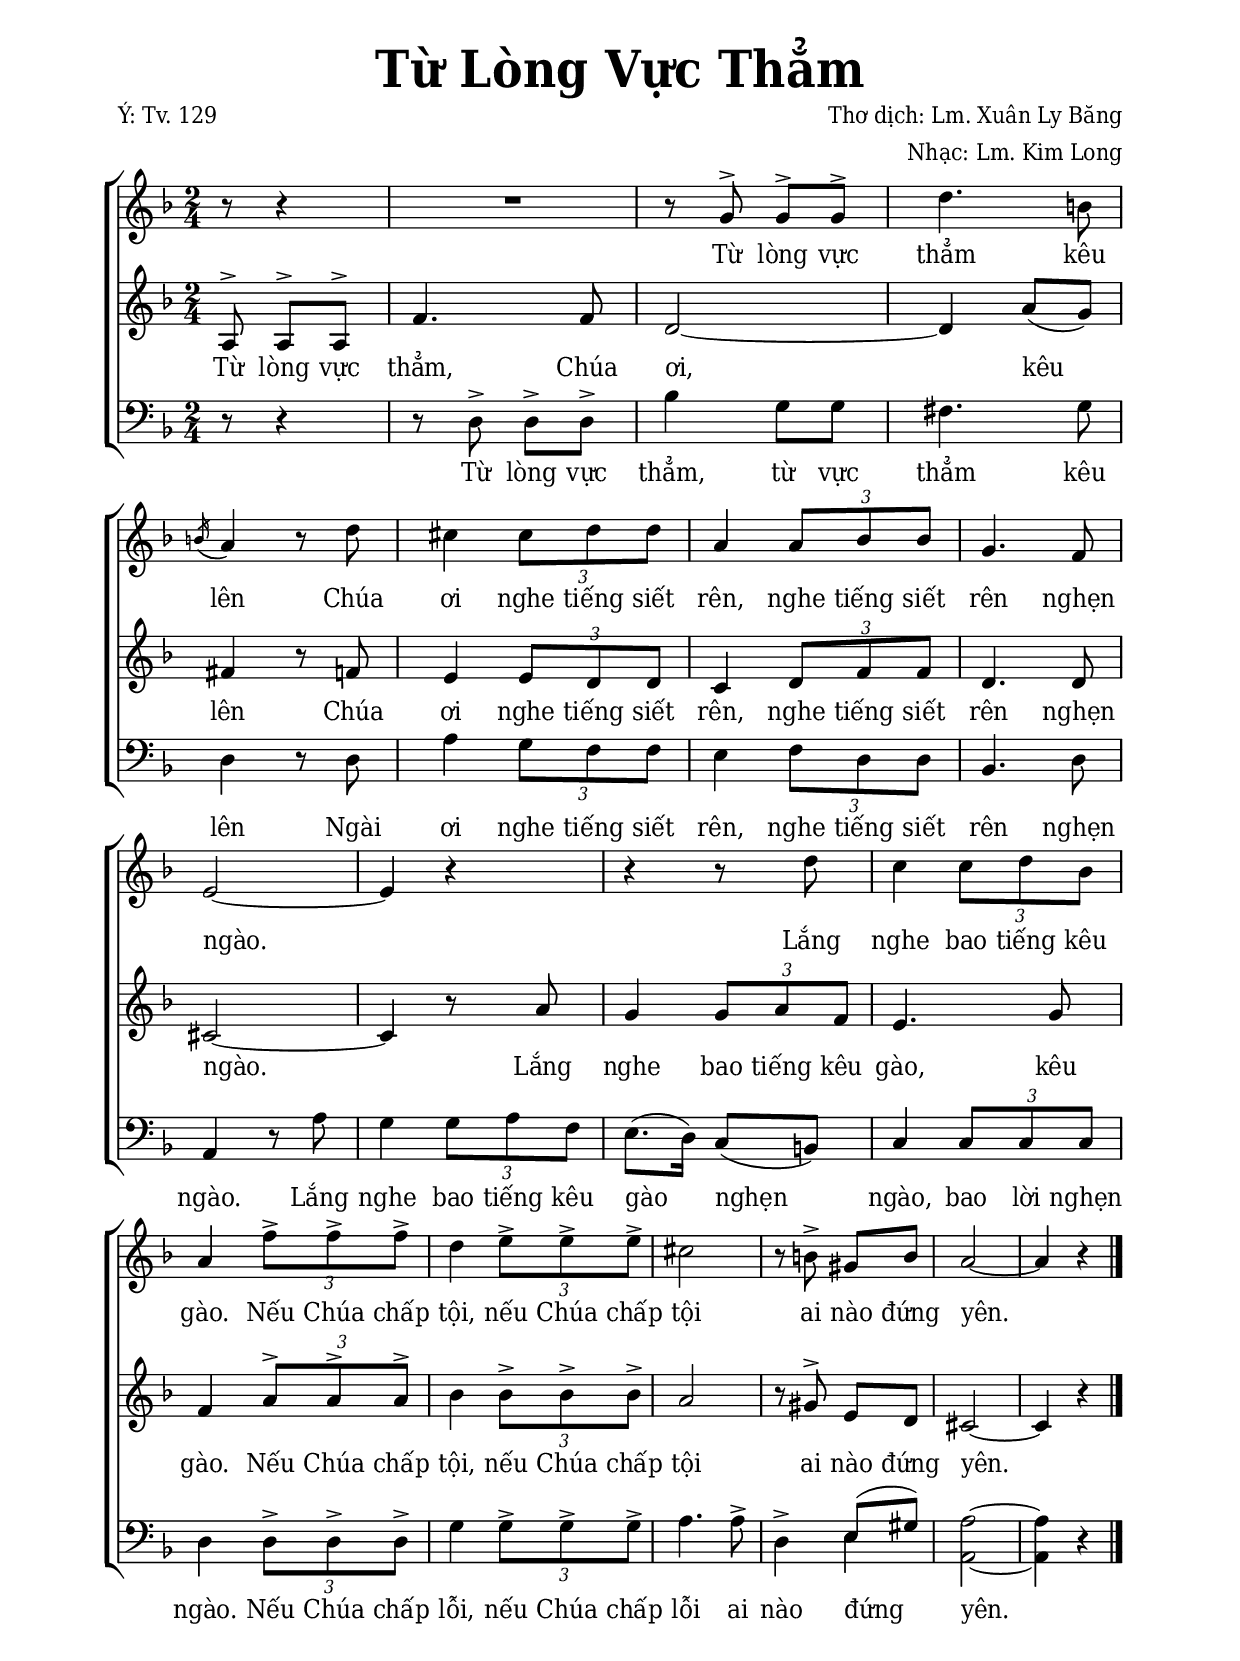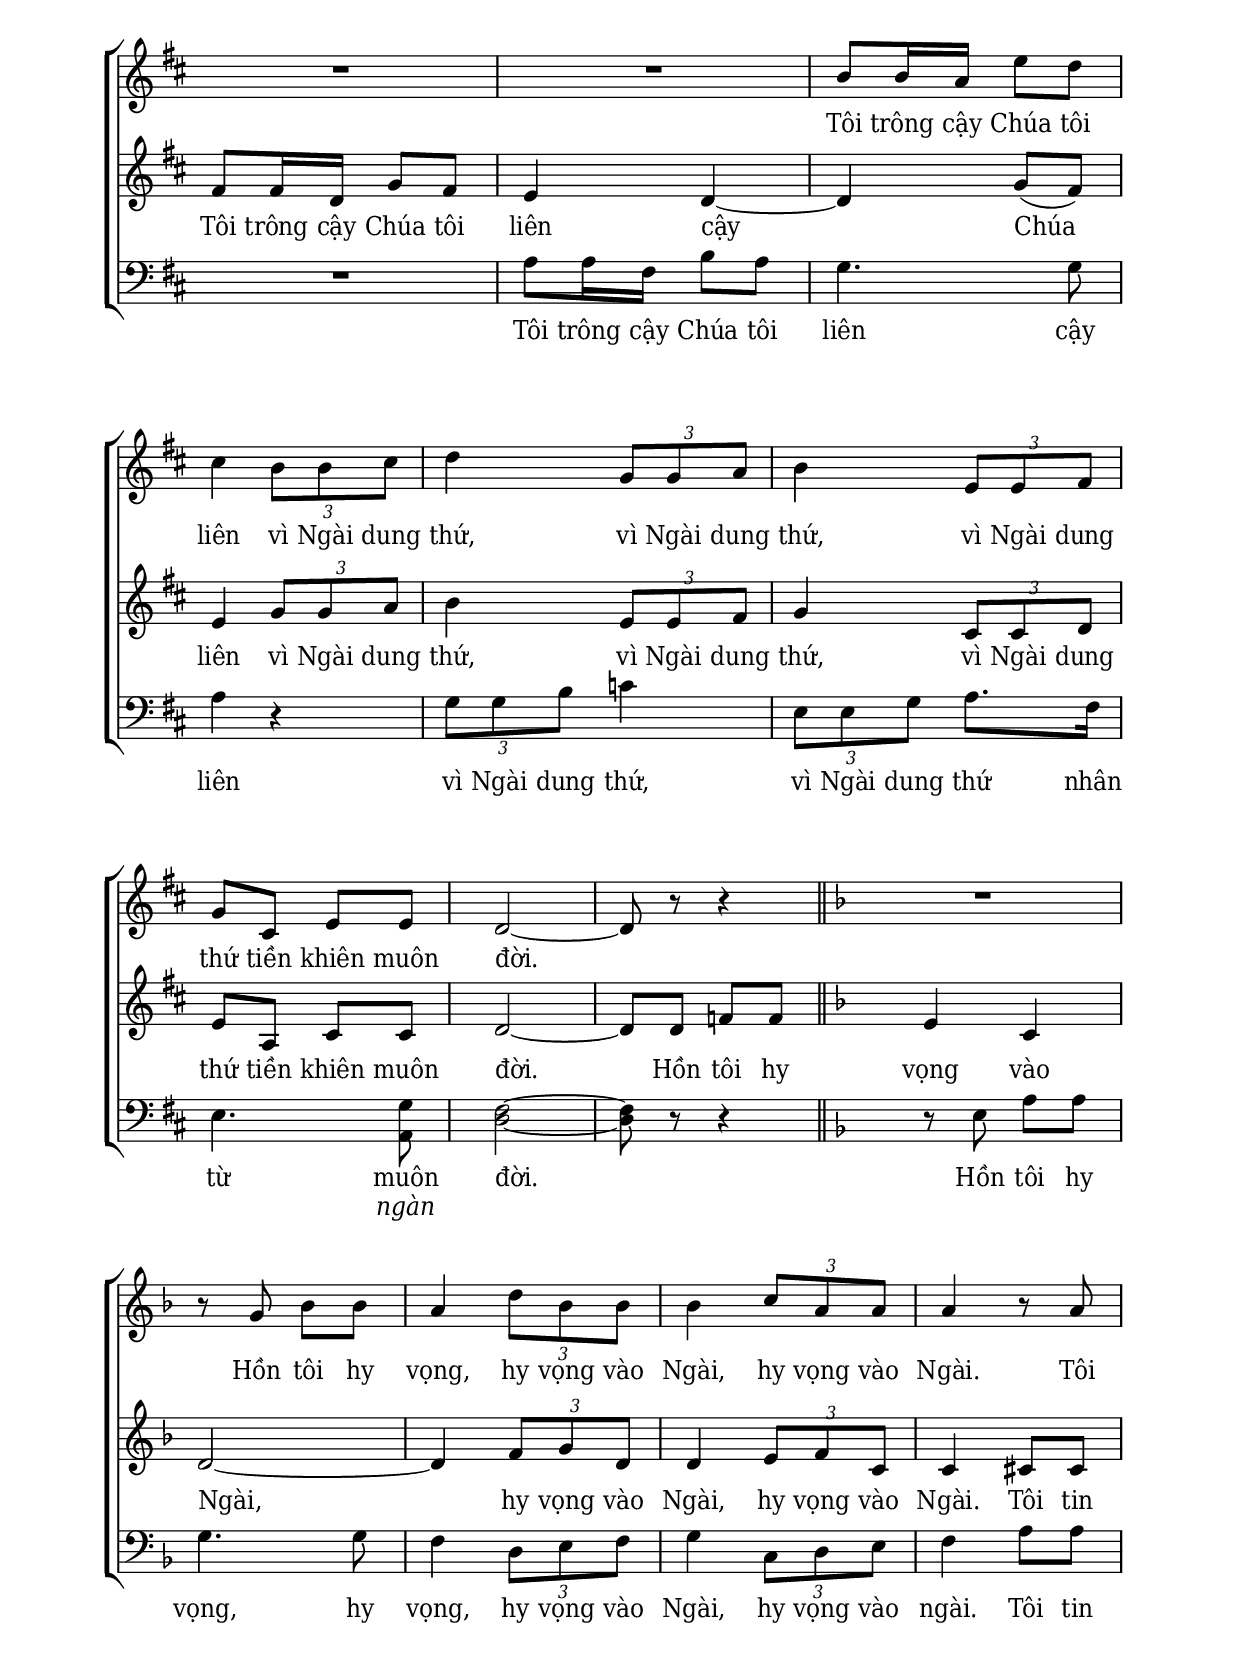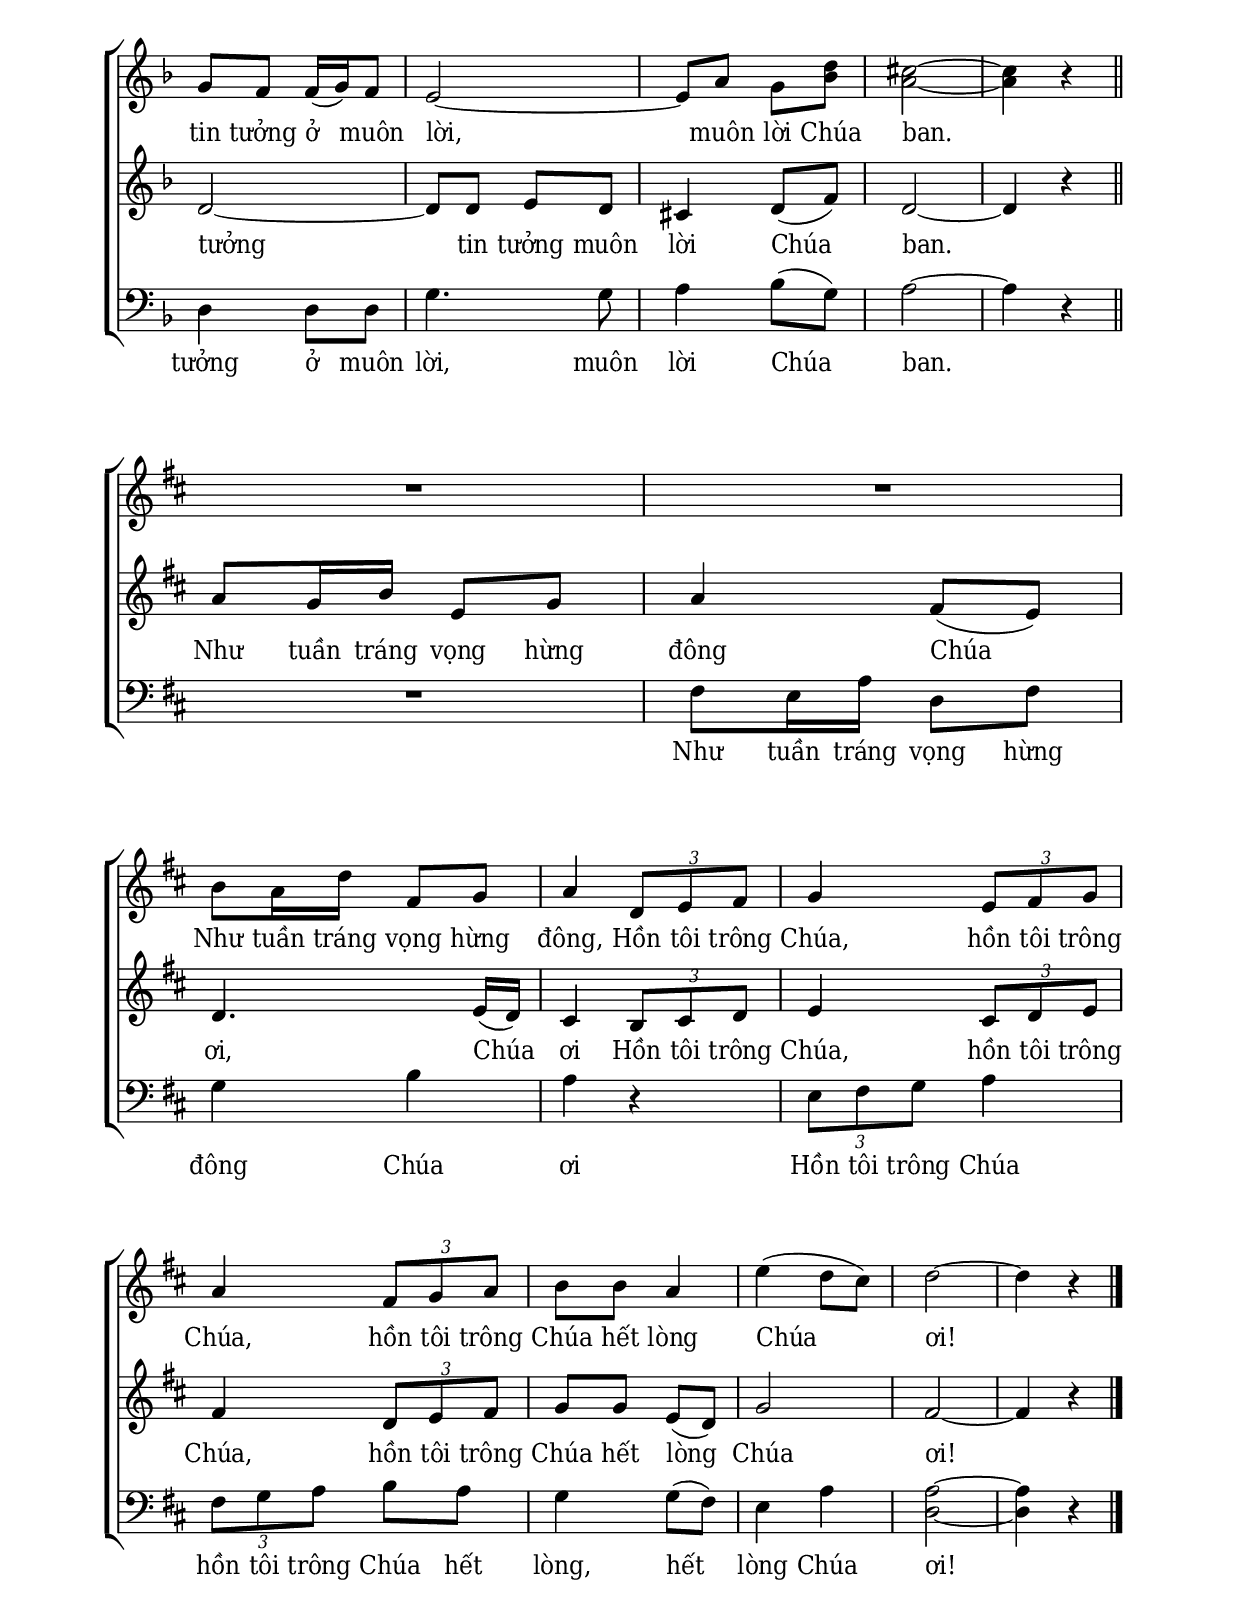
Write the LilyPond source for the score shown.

% Cài đặt chung
\version "2.22.1"
\include "english.ly"

\header {
  title = \markup { \fontsize #3 "Từ Lòng Vực Thẳm" }
  poet = "Ý: Tv. 129"
  composer = "Thơ dịch: Lm. Xuân Ly Băng"
  arranger = "Nhạc: Lm. Kim Long"
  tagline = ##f
}

% Nhạc
nhacDiepKhucSop = \relative c'' {
  \autoPageBreaksOff
  \set Staff.printKeyCancellation = ##f
  \set Staff.explicitKeySignatureVisibility = #end-of-line-invisible
  \partial 4. r8 r4 |
  R2
  r8 g ^> g ^> g ^> |
  d'4. b!8 |
  \slashedGrace { b!16 ( } a4) r8 d |
  cs4 \tuplet 3/2 { cs8 d d } |
  a4 \tuplet 3/2 { a8 bf bf } |
  g4. f8 |
  e2 ~ |
  e4 r |
  r r8 d' |
  c4 \tuplet 3/2 { c8 d bf } |
  a4 \tuplet 3/2 { f'8 ^> f ^> f ^> } |
  d4 \tuplet 3/2 { e8 ^> e ^> e ^> } |
  cs2 |
  r8 b! ^> gs b |
  a2 ~ |
  a4 r \bar "|." \break
  
  \pageBreak
  
  \key d \major
  R2*2
  b8 b16 a e'8 d |
  cs4 \tuplet 3/2 { b8 b cs } |
  d4 \tuplet 3/2 { g,8 g a } |
  b4 \tuplet 3/2 { e,8 e fs } |
  g cs, e e |
  d2 ~ |
  d8 r r4 \bar "||"
  
  \key f \major
  R2
  r8 g bf bf |
  a4 \tuplet 3/2 { d8 bf bf } |
  bf4 \tuplet 3/2 { c8 a a } |
  a4 r8 a |
  
  \pageBreak
  
  g f f16 (g) f8 |
  e2 ~ |
  e8 a g <d' bf> |
  <cs a>2 ~ |
  <cs a>4 r \bar "||" \break
  
  \key d \major
  R2*2
  b8 a16 d fs,8 g |
  a4 \tuplet 3/2 { d,8 e fs } |
  g4 \tuplet 3/2 { e8 fs g } |
  a4 \tuplet 3/2 { fs8 g a } |
  b b a4 |
  e' (d8 cs) |
  d2 ~ |
  d4 r \bar "|."
}

nhacDiepKhucAlto = \relative c' {
  \set Staff.printKeyCancellation = ##f
  \set Staff.explicitKeySignatureVisibility = #end-of-line-invisible
  a8 ^> a ^> a ^> |
  f'4. f8 |
  d2 ~ |
  d4 a'8 (g) |
  fs4 r8 f! |
  e4 \tuplet 3/2 { e8 d d } |
  c4 \tuplet 3/2 { d8 f f } |
  d4. d8 |
  cs2 ~ |
  cs4 r8 a' |
  g4 \tuplet 3/2 { g8 a f } |
  e4. g8 |
  f4 \tuplet 3/2 { a8 ^> a ^> a ^> } |
  bf4 \tuplet 3/2 { bf8 ^> bf ^> bf ^> } |
  a2 |
  r8 gs ^> e d |
  cs2 ~ |
  cs4 r |
  
  \key d \major
  fs8 fs16 d g8 fs |
  e4 d ~ |
  d g8 (fs) |
  e4 \tuplet 3/2 { g8 g a } |
  b4 \tuplet 3/2 { e,8 e fs } |
  g4 \tuplet 3/2 { cs,8 cs d } |
  e a, cs cs |
  d2 ~ |
  d8 d f! f |
  
  \key f \major
  e4 c |
  d2 ~ |
  d4 \tuplet 3/2 { f8 g d } |
  d4 \tuplet 3/2 { e8 f c } |
  c4 cs8 cs |
  d2 ~ |
  d8 d e d |
  cs4 d8 (f) |
  d2 ~ |
  d4 r |
  
  \key d \major
  a'8 g16 b e,8 g |
  a4 fs8 (e) |
  d4. e16 (d) |
  cs4 \tuplet 3/2 { b8 cs d } |
  e4 \tuplet 3/2 { cs8 d e } |
  fs4 \tuplet 3/2 { d8 e fs } |
  g g e (d) |
  g2 |
  fs2 ~ |
  fs4 r
}

nhacDiepKhucBas = \relative c {
  \set Staff.printKeyCancellation = ##f
  \set Staff.explicitKeySignatureVisibility = #end-of-line-invisible
  r8 r4 |
  r8 d ^> d ^> d ^> |
  bf'4 g8 g |
  fs4. g8 |
  d4 r8 d |
  a'4 \tuplet 3/2 { g8 f f } |
  e4 \tuplet 3/2 { f8 d d } |
  bf4. d8 |
  a4 r8 a' |
  g4 \tuplet 3/2 { g8 a f } |
  e8. (d16) c8 (b!) |
  c4 \tuplet 3/2 { c8 c c } |
  d4 \tuplet 3/2 { d8 ^> d ^> d ^> } |
  g4 \tuplet 3/2 { g8 ^> g ^> g ^> } |
  a4. a8 ^> |
  d,4 ^>
  <<
    {
      \voiceOne
      e8 (gs)
    }
    \new Voice = "splitpart" {
	    \voiceTwo
      e4
    }
  >>
  \oneVoice
  <a a,>2 ~ |
  <a a,>4 r |
  
  \key d \major
  R2
  a8 a16 fs b8 a |
  g4. g8 |
  a4 r |
  \tuplet 3/2 { g8 g b } c!4 |
  \tuplet 3/2 { e,8 e g } a8. fs16 |
  e4. <g a,>8 |
  <fs d>2 ~ |
  <fs d>8 r r4 |
  
  \key f \major
  r8 e a a |
  g4. g8 |
  f4 \tuplet 3/2 { d8 e f } |
  g4 \tuplet 3/2 { c,8 d e } |
  f4 a8 a |
  d,4 d8 d |
  g4. g8 |
  a4 bf8 (g) |
  a2 ~ |
  a4 r |
  
  \key d \major
  R2
  fs8 e16 a d,8 fs |
  g4 b |
  a r |
  \tuplet 3/2 { e8 fs g } a4 |
  \tuplet 3/2 { fs8 g a } b a |
  g4 g8 (fs) |
  e4 a |
  <a d,>2 ~ |
  <a d,>4 r
}

% Lời
loiDiepKhucSop = \lyricmode {
  Từ lòng vực thẳm kêu lên Chúa ơi nghe tiếng siết rên,
  nghe tiếng siết rên nghẹn ngào.
  Lắng nghe bao tiếng kêu gào.
  Nếu Chúa chấp tội, nếu Chúa chấp tội ai nào đứng yên.
  Tôi trông cậy Chúa tôi liên vì Ngài dung thứ,
  vì Ngài dung thứ,
  vì Ngài dung thứ tiền khiên muôn đời.
  Hồn tôi hy vọng, hy vọng vào Ngài, hy vọng vào Ngài.
  Tôi tin tưởng ở muôn lời, muôn lời Chúa ban.
  Như tuần tráng vọng hừng đông,
  Hồn tôi trông Chúa,
  hồn tôi trông Chúa,
  hồn tôi trông Chúa hết lòng Chúa ơi!
}

loiDiepKhucAlto = \lyricmode {
  Từ lòng vực thẳm, Chúa ơi, kêu lên Chúa ơi
  nghe tiếng siết rên, nghe tiếng siết rên nghẹn ngào.
  Lắng nghe bao tiếng kêu gào,
  kêu gào.
  Nếu Chúa chấp tội,
  nếu Chúa chấp tội ai nào đứng yên.
  Tôi trông cậy Chúa tôi liên
  cậy Chúa liên vì Ngài dung thứ,
  vì Ngài dung thứ, vì Ngài dung thứ tiền khiên muôn đời.
  Hồn tôi hy vọng vào Ngài, hy vọng vào Ngài,
  hy vọng vào Ngài.
  Tôi tin tưởng tin tưởng muôn lời Chúa ban.
  Như tuần tráng vọng hừng đông Chúa ơi,
  Chúa ơi
  Hồn tôi trông Chúa, hồn tôi trông Chúa,
  hồn tôi trông Chúa hết lòng Chúa ơi!
}

loiDiepKhucBas = \lyricmode {
  Từ lòng vực thẳm, từ vực thẳm kêu lên Ngài ơi
  nghe tiếng siết rên, nghe tiếng siết rên nghẹn ngào.
  Lắng nghe bao tiếng kêu gào nghẹn ngào,
  bao lời nghẹn ngào.
  Nếu Chúa chấp lỗi,
  nếu Chúa chấp lỗi ai nào đứng yên.
  Tôi trông cậy Chúa tôi liên
  cậy liên vì Ngài dung thứ,
  vì Ngài dung thứ nhân từ
  <<
    { muôn }
    \new Lyrics {
	    \set associatedVoice = "beBas"
	    \override Lyrics.LyricText.font-shape = #'italic
      ngàn
    }
  >>
  đời.
  Hồn tôi hy vọng, hy vọng, hy vọng vào Ngài,
  hy vọng vào ngài.
  Tôi tin tưởng ở muôn lời, muôn lời Chúa ban.
  Như tuần tráng vọng hừng đông Chúa ơi
  Hồn tôi trông Chúa hồn tôi trông Chúa hết lòng,
  hết lòng Chúa ơi!
}

% Dàn trang
\paper {
  #(set-paper-size "a4")
  top-margin = 10\mm
  bottom-margin = 15\mm
  left-margin = 20\mm
  right-margin = 20\mm
  indent = #0
  #(define fonts
    (make-pango-font-tree
      "Deja Vu Serif Condensed"
      "Deja Vu Serif Condensed"
      "Deja Vu Serif Condensed"
      (/ 20 20)))
  print-page-number = #f
  %page-count = #1
}

TongNhip = {
  \key f \major \time 2/4
  \set Timing.beamExceptions = #'()
  \set Timing.baseMoment = #(ly:make-moment 1/4)
}

\score {
  \new ChoirStaff <<
    \new Staff <<
      \new Voice = "beSop" {
        \clef treble \TongNhip \nhacDiepKhucSop
      }
      \new Lyrics \lyricsto beSop \loiDiepKhucSop
    >>
    \new Staff <<
      \new Voice = "beAlto" {
        \clef treble \TongNhip \nhacDiepKhucAlto
      }
      \new Lyrics \lyricsto beAlto \loiDiepKhucAlto
    >>
    \new Staff <<
        \clef "bass"
        \new Voice = beBas {
          \TongNhip \nhacDiepKhucBas
        }
      \new Lyrics \lyricsto beBas \loiDiepKhucBas
    >>
  >>
  \layout {
    \override Lyrics.LyricSpace.minimum-distance = #0.8
    \override Score.BarNumber.break-visibility = ##(#f #f #f)
    \override Score.SpacingSpanner.uniform-stretching = ##t
  }
}
